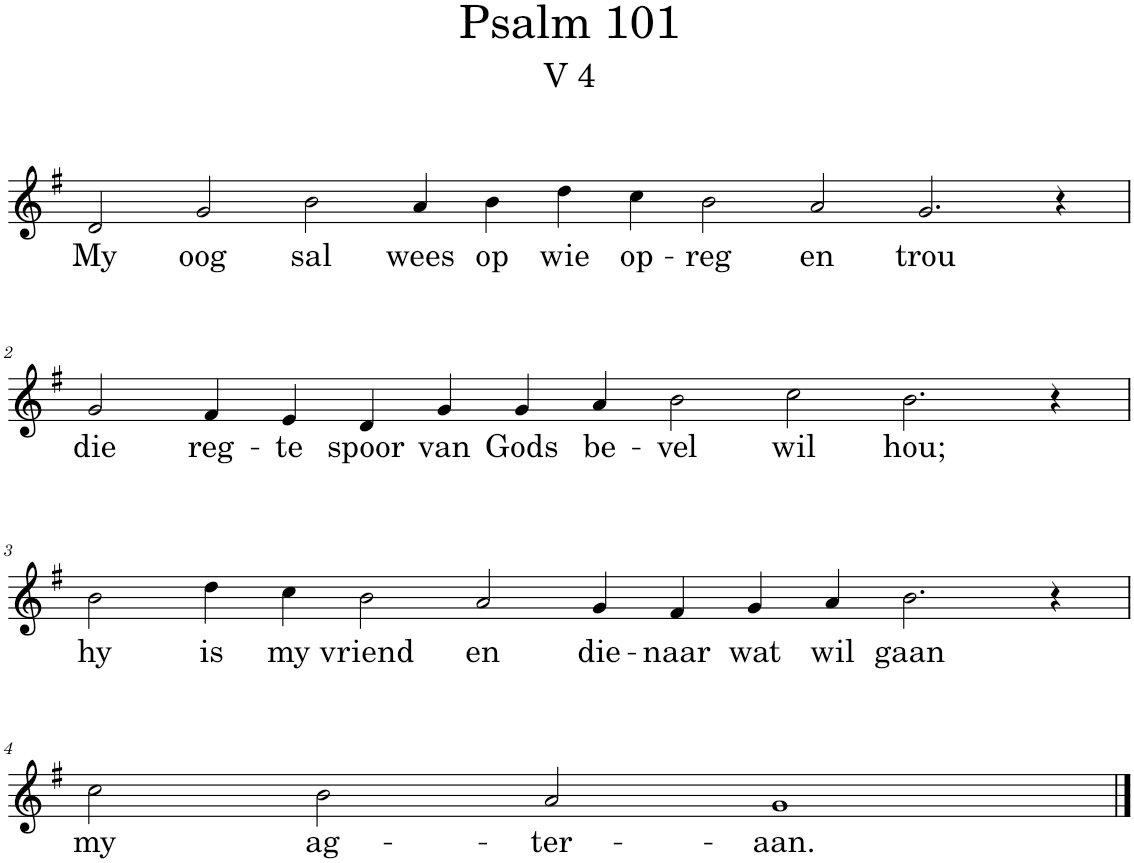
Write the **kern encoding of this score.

**kern	**text
*part1	*part1
*staff1	*staff1
*I"Pipe Organ	*
*I'Org.	*
*clefG2	*
*k[f#]	*
*M18/4	*
=1	=1
!	!LO:LY:b
2d/	My
!	!LO:LY:b
2g/	oog
!	!LO:LY:b
2b\	sal
!	!LO:LY:b
4a/	wees
!	!LO:LY:b
4b\	op
!	!LO:LY:b
4dd\	wie
!	!LO:LY:b
4cc\	op-
!	!LO:LY:b
2b\	-reg
!	!LO:LY:b
2a/	en
!	!LO:LY:b
2.g/	trou
4r	.
!!LO:LB:g=z
=2	=2
*M16/4	*
!	!LO:LY:b
2g/	die
!	!LO:LY:b
4f#/	reg-
!	!LO:LY:b
4e/	-te
!	!LO:LY:b
4d/	spoor
!	!LO:LY:b
4g/	van
!	!LO:LY:b
4g/	Gods
!	!LO:LY:b
4a/	be-
!	!LO:LY:b
2b\	-vel
!	!LO:LY:b
2cc\	wil
!	!LO:LY:b
2.b\	hou;
4r	.
!!LO:LB:g=z
=3	=3
!	!LO:LY:b
2b\	hy
!	!LO:LY:b
4dd\	is
!	!LO:LY:b
4cc\	my
!	!LO:LY:b
2b\	vriend
!	!LO:LY:b
2a/	en
!	!LO:LY:b
4g/	die-
!	!LO:LY:b
4f#/	-naar
!	!LO:LY:b
4g/	wat
!	!LO:LY:b
4a/	wil
!	!LO:LY:b
2.b\	gaan
4r	.
!!LO:LB:g=z
=4	=4
*M10/4	*
!	!LO:LY:b
2cc\	my
!	!LO:LY:b
2b\	ag-
!	!LO:LY:b
2a/	-ter-
!	!LO:LY:b
1g	-aan.
==	==
*-	*-
